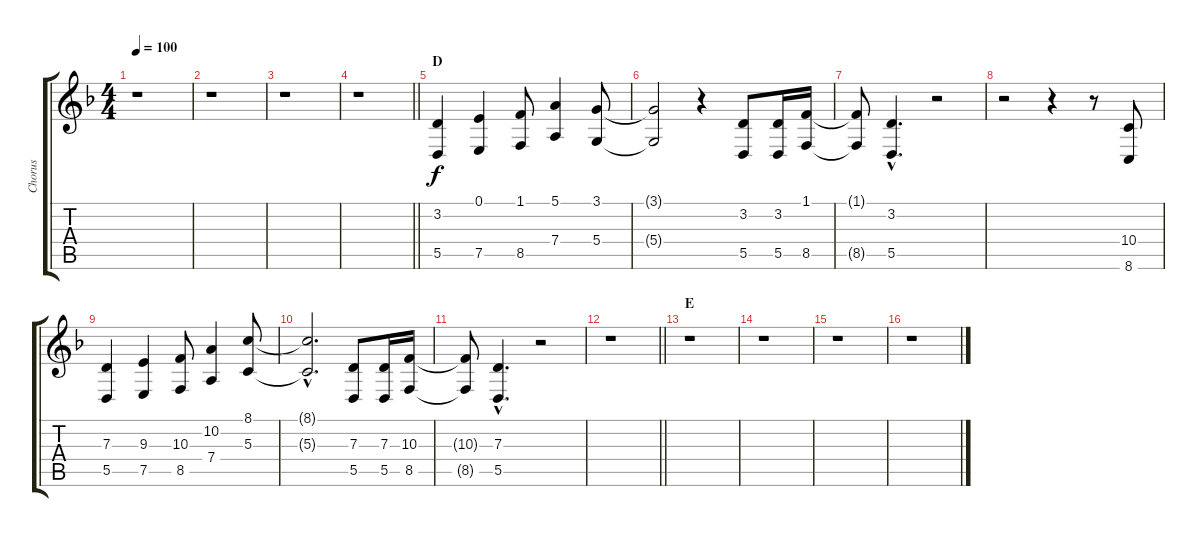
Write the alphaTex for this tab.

\track ("Chorus" "Chorus") {instrument tenorsax}
\staff {score tabs}
\tuning (E4 B3 G3 D3 A2 E2) {hide}
\ts (4 4)
\tempo 100
\clef g2
\ks f
r.1{dy f} |
r.1 |
r.1 |
\barLineRight lightlight
r.1 |
\section ("" "D")
(3.2 5.5).4 (0.1 7.5).4 (1.1 8.5).8 (5.1 7.4).4 (3.1 5.4).8 |
(3.1{t} 5.4{t}).2 r.4 (3.2 5.5).8 (3.2 5.5).16 (1.1 8.5).16 |
(1.1{t} 8.5{t}).8 (3.2{hac} 5.5{hac}).4{d} r.2 |
r.2 r.4 r.8 (10.4 8.6).8 |
(7.3 5.5).4 (9.3 7.5).4 (10.3 8.5).8 (10.2 7.4).4 (8.1 5.3).8 |
(8.1{hac t} 5.3{hac t}).2{d} (7.3 5.5).8 (7.3 5.5).16 (10.3 8.5).16 |
(10.3{t} 8.5{t}).8 (7.3{hac} 5.5{hac}).4{d} r.2 |
\barLineRight lightlight
r.1 |
\section ("" "E")
r.1 |
r.1 |
r.1 |
r.1
